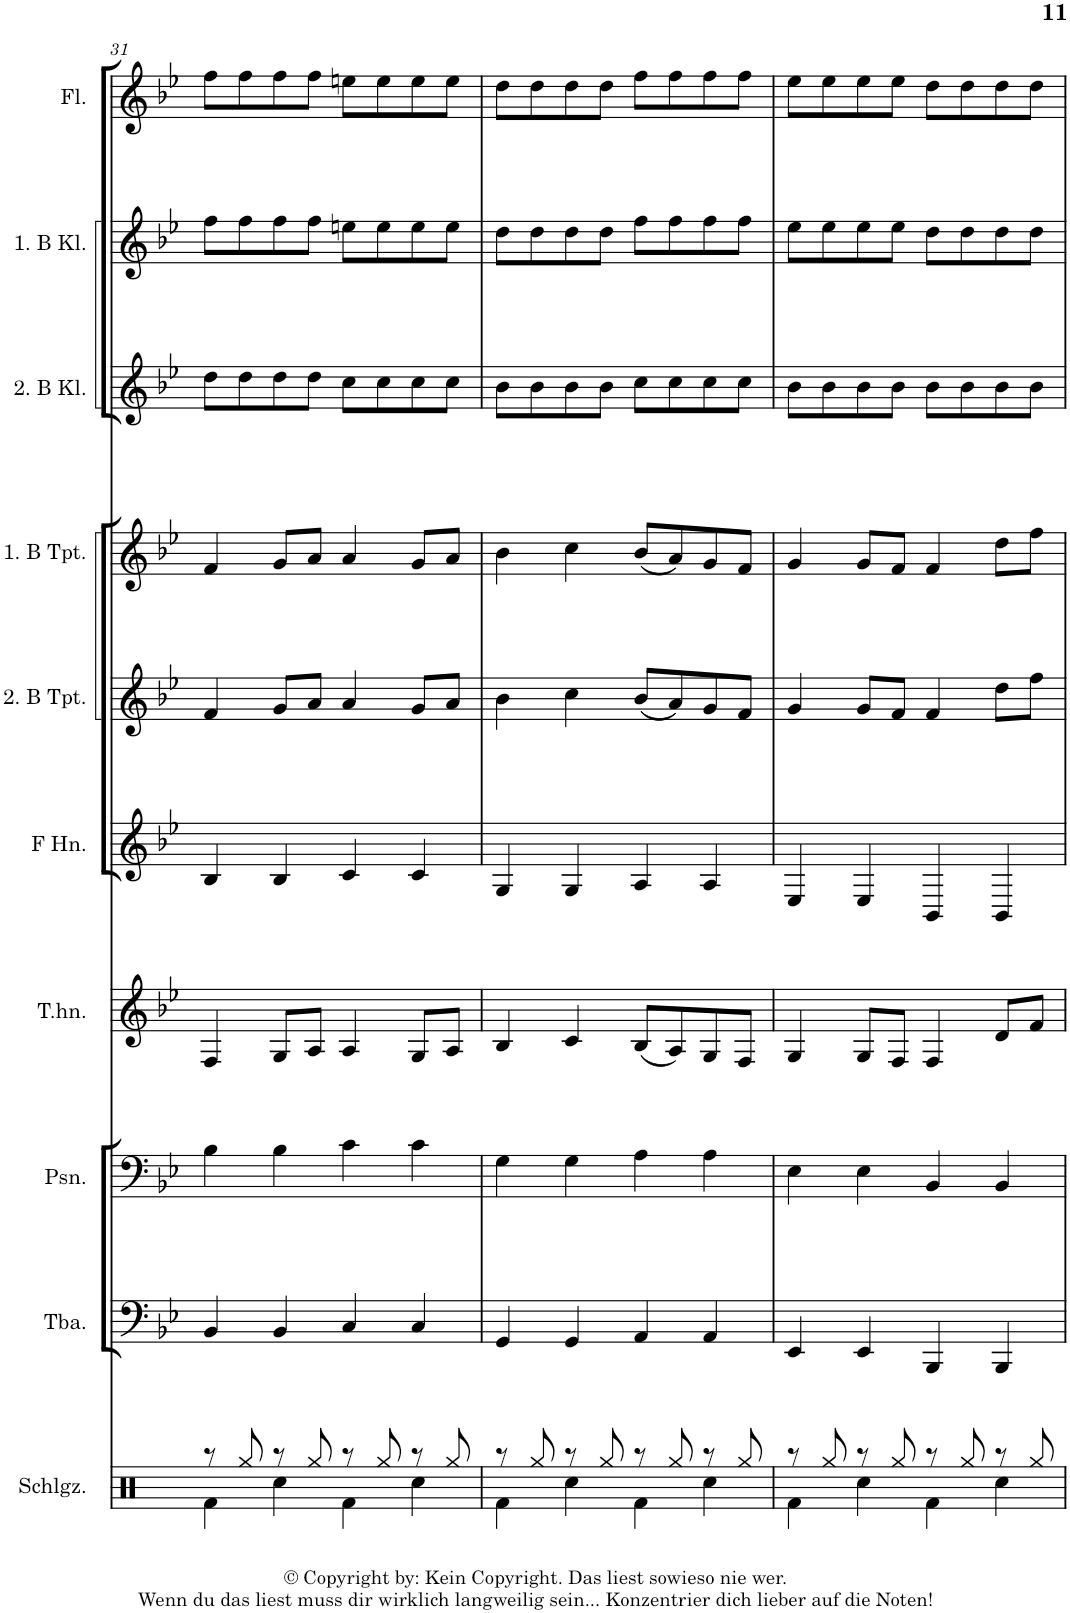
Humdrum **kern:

**kern	**kern	**kern	**kern	**kern	**kern	**kern	**kern	**kern	**kern
*part10	*part9	*part8	*part7	*part6	*part5	*part4	*part3	*part2	*part1
*staff10	*staff9	*staff8	*staff7	*staff6	*staff5	*staff4	*staff3	*staff2	*staff1
*I"Schlagzeug	*I"Tuba	*I"Posaune	*I"Tenorhorn	*I"Horn in F	*I"2. Trompete in B	*I"1. Trompete in B	*I"2. Klarinette in B	*I"1. Klarinette in B	*I"Flöte
*I'Schlgz.	*I'Tba.	*I'Psn.	*I'T.hn.	*	*	*	*	*	*I'Fl.
!!LO:PB:g=z
*clefX	*clefF4	*clefF4	*clefG2	*clefG2	*clefG2	*clefG2	*clefG2	*clefG2	*clefG2
*	*	*	*ITrd4c7	*ITrd4c7	*ITrd1c2	*ITrd1c2	*ITrd1c2	*ITrd1c2	*
*k[]	*k[b-e-]	*k[b-e-]	*k[b-e-]	*k[b-e-]	*k[b-e-]	*k[b-e-]	*k[b-e-]	*k[b-e-]	*k[b-e-]
*M4/4	*M4/4	*M4/4	*M4/4	*M4/4	*M4/4	*M4/4	*M4/4	*M4/4	*M4/4
=31	=31	=31	=31	=31	=31	=31	=31	=31	=31
*^	*	*	*	*	*	*	*	*	*
8r	4Rf\	4BB-/	4B-\	4F/	4B-/	4f/	4f/	8dd\L	8ff\L	8ff\L
8Rgg/	.	.	.	.	.	.	.	8dd\	8ff\	8ff\
8r	4Rcc\	4BB-/	4B-\	8G/L	4B-/	8g/L	8g/L	8dd\	8ff\	8ff\
8Rgg/	.	.	.	8A/J	.	8a/J	8a/J	8dd\J	8ff\J	8ff\J
8r	4Rf\	4C/	4c\	4A/	4c/	4a/	4a/	8cc\L	8een\L	8een\L
8Rgg/	.	.	.	.	.	.	.	8cc\	8ee\	8ee\
8r	4Rcc\	4C/	4c\	8G/L	4c/	8g/L	8g/L	8cc\	8ee\	8ee\
8Rgg/	.	.	.	8A/J	.	8a/J	8a/J	8cc\J	8ee\J	8ee\J
=32	=32	=32	=32	=32	=32	=32	=32	=32	=32	=32
8r	4Rf\	4GG/	4G\	4B-/	4G/	4b-\	4b-\	8b-\L	8dd\L	8dd\L
8Rgg/	.	.	.	.	.	.	.	8b-\	8dd\	8dd\
8r	4Rcc\	4GG/	4G\	4c/	4G/	4cc\	4cc\	8b-\	8dd\	8dd\
8Rgg/	.	.	.	.	.	.	.	8b-\J	8dd\J	8dd\J
8r	4Rf\	4AA/	4A\	(8B-/L	4A/	(8b-/L	(8b-/L	8cc\L	8ff\L	8ff\L
8Rgg/	.	.	.	8A/)	.	8a/)	8a/)	8cc\	8ff\	8ff\
8r	4Rcc\	4AA/	4A\	8G/	4A/	8g/	8g/	8cc\	8ff\	8ff\
8Rgg/	.	.	.	8F/J	.	8f/J	8f/J	8cc\J	8ff\J	8ff\J
=33	=33	=33	=33	=33	=33	=33	=33	=33	=33	=33
8r	4Rf\	4EE-/	4E-\	4G/	4E-/	4g/	4g/	8b-\L	8ee-\L	8ee-\L
8Rgg/	.	.	.	.	.	.	.	8b-\	8ee-\	8ee-\
8r	4Rcc\	4EE-/	4E-\	8G/L	4E-/	8g/L	8g/L	8b-\	8ee-\	8ee-\
8Rgg/	.	.	.	8F/J	.	8f/J	8f/J	8b-\J	8ee-\J	8ee-\J
8r	4Rf\	4BBB-/	4BB-/	4F/	4BB-/	4f/	4f/	8b-\L	8dd\L	8dd\L
8Rgg/	.	.	.	.	.	.	.	8b-\	8dd\	8dd\
8r	4Rcc\	4BBB-/	4BB-/	8d/L	4BB-/	8dd\L	8dd\L	8b-\	8dd\	8dd\
8Rgg/	.	.	.	8f/J	.	8ff\J	8ff\J	8b-\J	8dd\J	8dd\J
*v	*v	*	*	*	*	*	*	*	*	*
=	=	=	=	=	=	=	=	=	=
*-	*-	*-	*-	*-	*-	*-	*-	*-	*-
